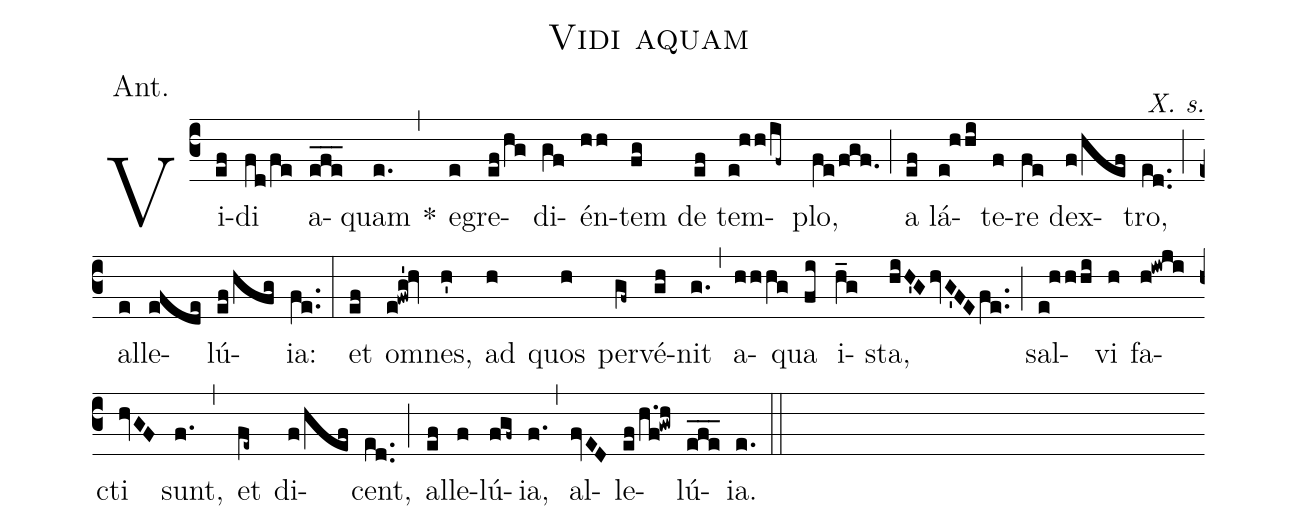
name:Vidi aquam;
annotation:Ant.;
mode:8;
office-part:Antiphon;
commentary:X. s.;
%%
(c3) Vi(ef)di(fd!/fe) a(efe___ )quam(e.) *(,) e(e)gre(ef!/hg)di(gf)én(hh)tem(fg) de(ef) tem(e!hh!/if~ )plo,(fe!/fgf.) (;) a(ef) lá(e!hhi)te(f)re(fe) dex(f!/hef)tro,(ed..) (;) al(e)le(efde)lú(ef!/hfg)ia:(fe..) (:)
et(ef) om(e!fwg'!hv)nes,(h') ad(h) quos(h) per(gf~)vé(gh)nit(g.) (,) a(hhhg)qua(fi) i(h_g )sta,(hiH'G!/hvG'FE!/fe..) (;) sal(e!hhhi)vi(h) fa(h!iwji)cti(hvGF) sunt,(f.) (,) et(fe~) di(f!/hef)cent,(ed..) (;) al(ef)le(f)lú(fgf~)ia,(f.) (,) al(fvED)le(ef!/h.f!gwh)lú(efe___)ia.(e.) (::)

%<i><v>{\red Ps. 117 }</v></i> Con(e)fi(fe)té(eh)mi(h)ni(h') Dó(h)mi(h)no(h) quó(hg)ni(hi)am(i) bo(hi)nus:(h.) *(:)
%quó(hf)ni(fh)am(h) in(h) sǽ(h')cu(h)lum(h) mi(h)se(h)ri(h)cór(hhg)di(ef)a(hg) e(f)ius.(e.) (::)

%Gló(e)ri(fe)a(eh) Pa(h)tri,(h') et(h) Fí(h)li(h)o,(h.) (,) et(h) Spi(h)rí(hg)tu(hi)i(i) Sanc(hi)to.(h.) *(:)
%Si(hf)cut(fh) e(h)rat(h') in(h) prin(h)cí(h')pi(h)o,(h.) (,) et(hg) nunc,(hi) et(i) sem(hi)per,(h.) (:)
%et(hf) in(fh) sǽ(h)cu(h)la(h') sæ(h)cu(hhg)ló(ef)rum.(hg) A(f)men.(e.) (::)
